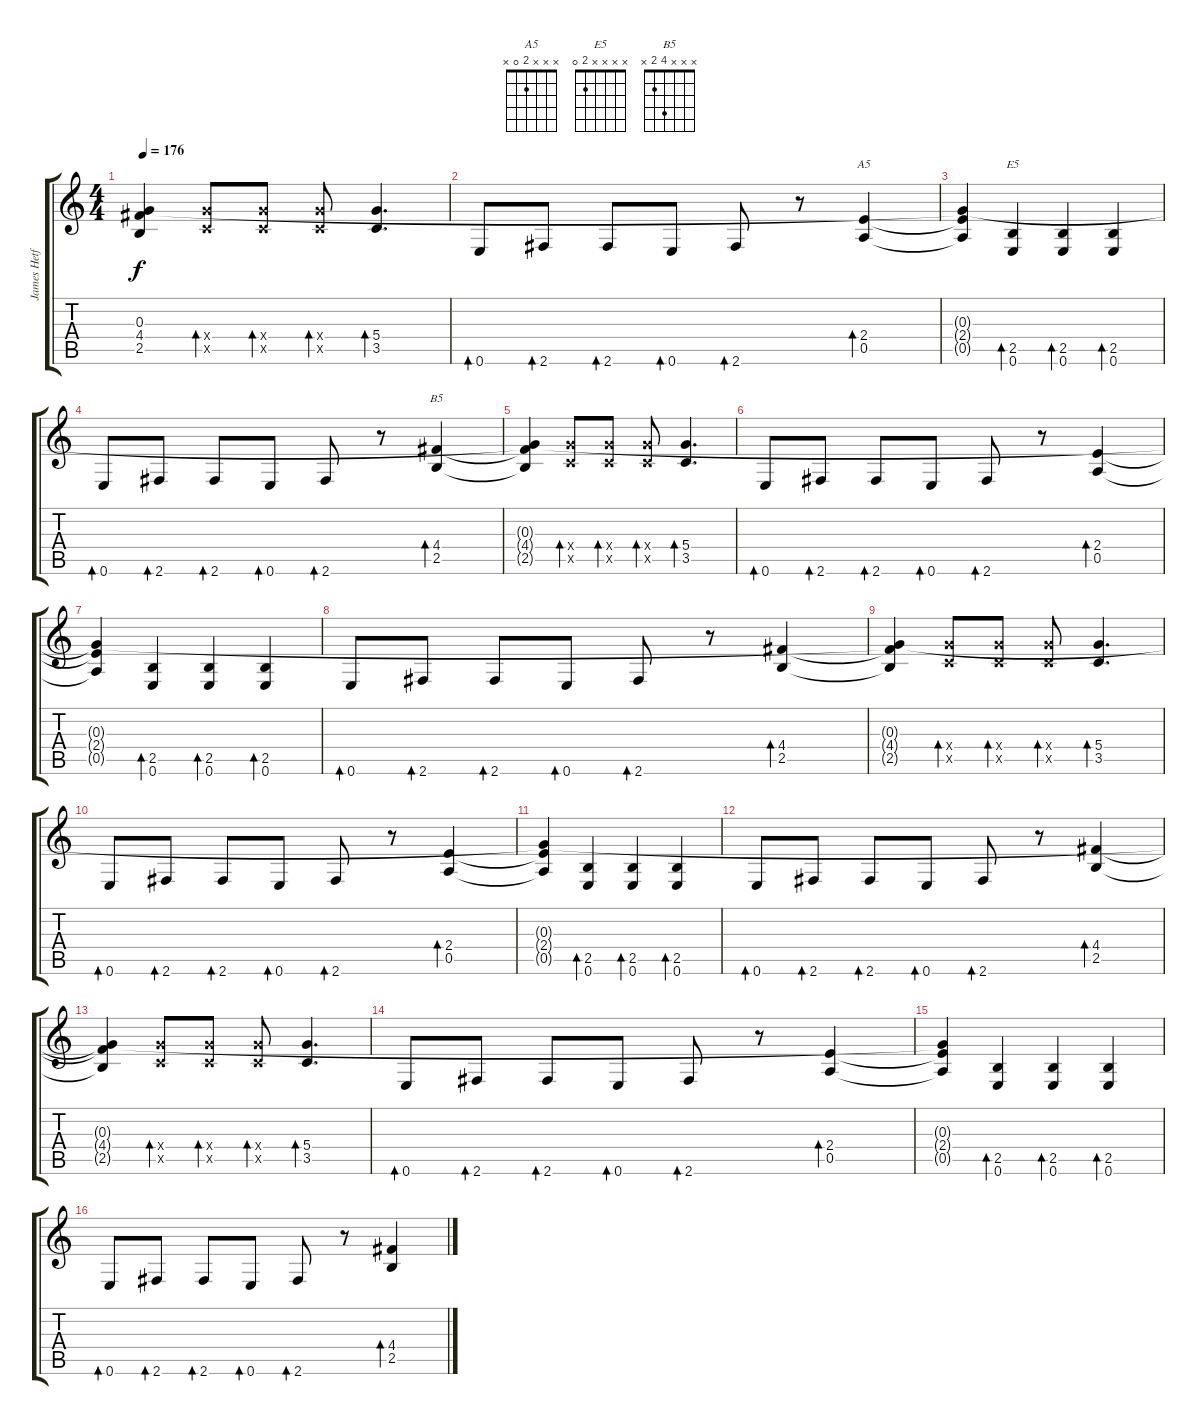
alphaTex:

\track ("James Hetfield" "James Hetf") {instrument distortionguitar}
\staff {score tabs}
\tuning (E4 B3 G3 D3 A2 E2) {hide}
\chord ("A5" x x x 2 0 x)
\chord ("E5" x x x x 2 0)
\chord ("B5" x x x 4 2 x)
\ts (4 4)
\tempo 176
\clef g2
\ks c
(0.3{t} 4.4{t} 2.5{t}).4{dy f} (5.4{x} 3.5{x}).8{bd 60} (5.4{x} 3.5{x}).8{bd 60} (5.4{x} 3.5{x}).8{bd 60} (5.4 3.5).4{d bd 60} |
0.6.8{bd 60} 2.6.8{bd 60} 2.6.8{bd 60} 0.6.8{bd 60} 2.6.8{bd 60} r.8 (2.4 0.5).4{bd 60 ch "A5"} |
(0.3{t} 2.4{t} 0.5{t}).4 (2.5 0.6).4{bd 60 ch "E5"} (2.5 0.6).4{bd 60} (2.5 0.6).4{bd 60} |
0.6.8{bd 60} 2.6.8{bd 60} 2.6.8{bd 60} 0.6.8{bd 60} 2.6.8{bd 60} r.8 (4.4 2.5).4{bd 60 ch "B5"} |
(0.3{t} 4.4{t} 2.5{t}).4 (5.4{x} 3.5{x}).8{bd 60} (5.4{x} 3.5{x}).8{bd 60} (5.4{x} 3.5{x}).8{bd 60} (5.4 3.5).4{d bd 60} |
0.6.8{bd 60} 2.6.8{bd 60} 2.6.8{bd 60} 0.6.8{bd 60} 2.6.8{bd 60} r.8 (2.4 0.5).4{bd 60} |
(0.3{t} 2.4{t} 0.5{t}).4 (2.5 0.6).4{bd 60} (2.5 0.6).4{bd 60} (2.5 0.6).4{bd 60} |
0.6.8{bd 60} 2.6.8{bd 60} 2.6.8{bd 60} 0.6.8{bd 60} 2.6.8{bd 60} r.8 (4.4 2.5).4{bd 60} |
(0.3{t} 4.4{t} 2.5{t}).4 (5.4{x} 3.5{x}).8{bd 60} (5.4{x} 3.5{x}).8{bd 60} (5.4{x} 3.5{x}).8{bd 60} (5.4 3.5).4{d bd 60} |
0.6.8{bd 60} 2.6.8{bd 60} 2.6.8{bd 60} 0.6.8{bd 60} 2.6.8{bd 60} r.8 (2.4 0.5).4{bd 60} |
(0.3{t} 2.4{t} 0.5{t}).4 (2.5 0.6).4{bd 60} (2.5 0.6).4{bd 60} (2.5 0.6).4{bd 60} |
0.6.8{bd 60 volume 0} 2.6.8{bd 60} 2.6.8{bd 60} 0.6.8{bd 60} 2.6.8{bd 60} r.8 (4.4 2.5).4{bd 60} |
(0.3{t} 4.4{t} 2.5{t}).4 (5.4{x} 3.5{x}).8{bd 60} (5.4{x} 3.5{x}).8{bd 60} (5.4{x} 3.5{x}).8{bd 60} (5.4 3.5).4{d bd 60} |
0.6.8{bd 60} 2.6.8{bd 60} 2.6.8{bd 60} 0.6.8{bd 60} 2.6.8{bd 60} r.8 (2.4 0.5).4{bd 60} |
(0.3{t} 2.4{t} 0.5{t}).4 (2.5 0.6).4{bd 60} (2.5 0.6).4{bd 60} (2.5 0.6).4{bd 60} |
0.6.8{bd 60} 2.6.8{bd 60} 2.6.8{bd 60} 0.6.8{bd 60} 2.6.8{bd 60} r.8 (4.4 2.5).4{bd 60}
